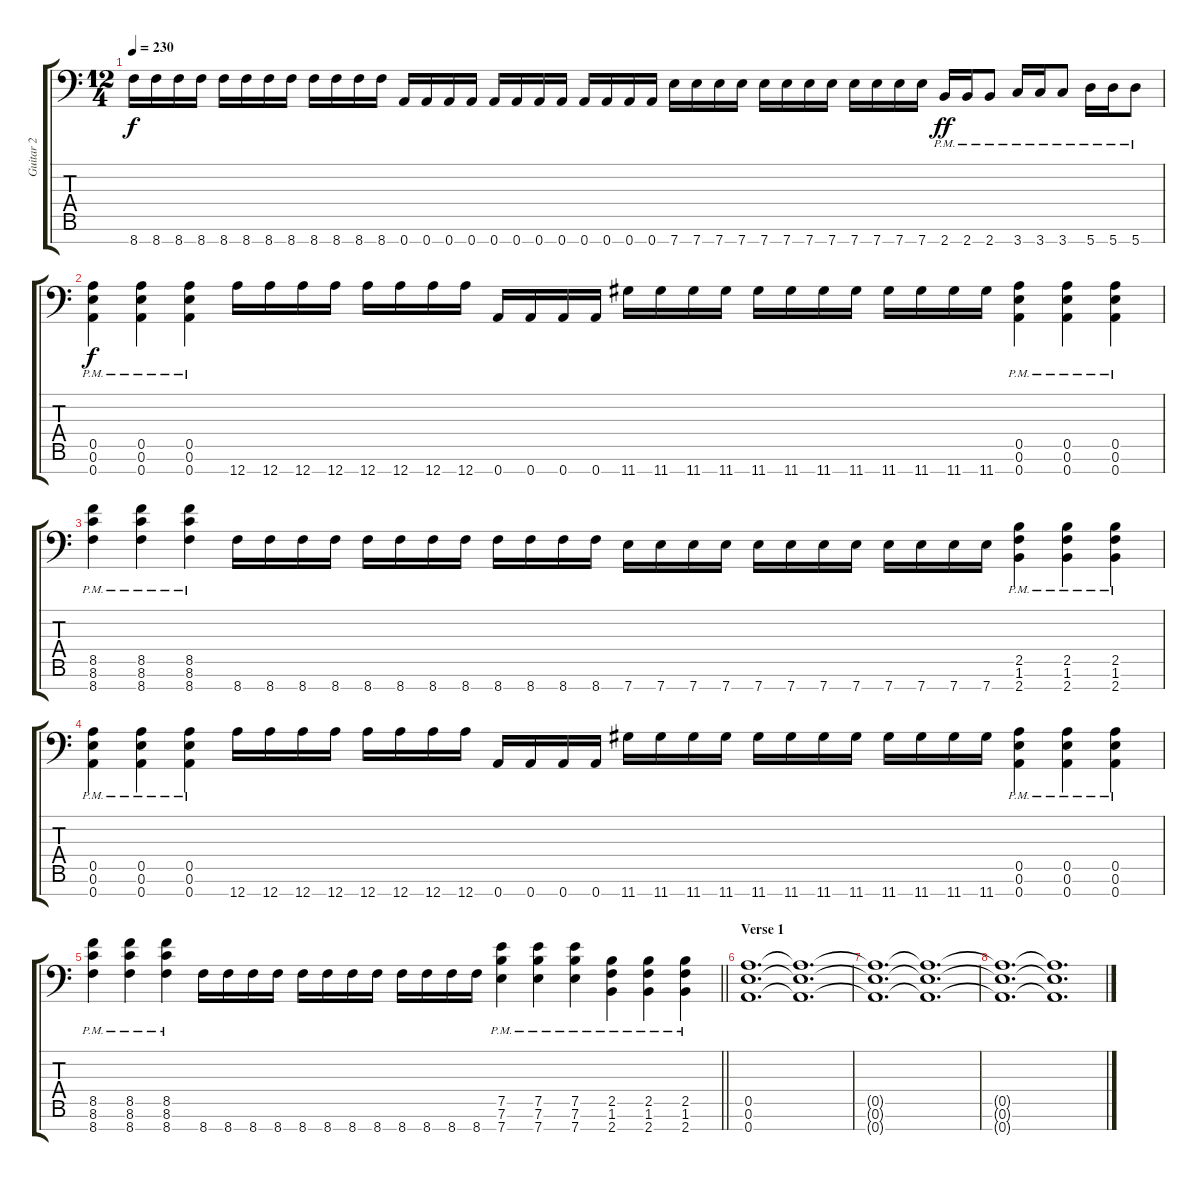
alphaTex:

\track ("Guitar 2" "Guitar 2") {instrument overdrivenguitar}
\staff {score tabs}
\tuning (E4 B3 G3 D3 A2 E2 A1) {hide}
\ts (12 4)
\tempo 230
\clef f4
\ks c
8.7.16{dy f} 8.7.16 8.7.16 8.7.16 8.7.16 8.7.16 8.7.16 8.7.16 8.7.16 8.7.16 8.7.16 8.7.16 0.7.16 0.7.16 0.7.16 0.7.16 0.7.16 0.7.16 0.7.16 0.7.16 0.7.16 0.7.16 0.7.16 0.7.16 7.7.16 7.7.16 7.7.16 7.7.16 7.7.16 7.7.16 7.7.16 7.7.16 7.7.16 7.7.16 7.7.16 7.7.16 2.7{pm}.16{dy ff} 2.7{pm}.16 2.7{pm}.8 3.7{pm}.16 3.7{pm}.16 3.7{pm}.8 5.7{pm}.16 5.7{pm}.16 5.7{pm}.8 |
(0.5{pm} 0.6{pm} 0.7{pm}).4{dy f} (0.5{pm} 0.6{pm} 0.7{pm}).4 (0.5{pm} 0.6{pm} 0.7{pm}).4 12.7.16 12.7.16 12.7.16 12.7.16 12.7.16 12.7.16 12.7.16 12.7.16 0.7.16 0.7.16 0.7.16 0.7.16 11.7.16 11.7.16 11.7.16 11.7.16 11.7.16 11.7.16 11.7.16 11.7.16 11.7.16 11.7.16 11.7.16 11.7.16 (0.5{pm} 0.6{pm} 0.7{pm}).4 (0.5{pm} 0.6{pm} 0.7{pm}).4 (0.5{pm} 0.6{pm} 0.7{pm}).4 |
(8.5{pm} 8.6{pm} 8.7{pm}).4 (8.5{pm} 8.6{pm} 8.7{pm}).4 (8.5{pm} 8.6{pm} 8.7{pm}).4 8.7.16 8.7.16 8.7.16 8.7.16 8.7.16 8.7.16 8.7.16 8.7.16 8.7.16 8.7.16 8.7.16 8.7.16 7.7.16 7.7.16 7.7.16 7.7.16 7.7.16 7.7.16 7.7.16 7.7.16 7.7.16 7.7.16 7.7.16 7.7.16 (2.5{pm} 1.6{pm} 2.7{pm}).4 (2.5{pm} 1.6{pm} 2.7{pm}).4 (2.5{pm} 1.6{pm} 2.7{pm}).4 |
(0.5{pm} 0.6{pm} 0.7{pm}).4 (0.5{pm} 0.6{pm} 0.7{pm}).4 (0.5{pm} 0.6{pm} 0.7{pm}).4 12.7.16 12.7.16 12.7.16 12.7.16 12.7.16 12.7.16 12.7.16 12.7.16 0.7.16 0.7.16 0.7.16 0.7.16 11.7.16 11.7.16 11.7.16 11.7.16 11.7.16 11.7.16 11.7.16 11.7.16 11.7.16 11.7.16 11.7.16 11.7.16 (0.5{pm} 0.6{pm} 0.7{pm}).4 (0.5{pm} 0.6{pm} 0.7{pm}).4 (0.5{pm} 0.6{pm} 0.7{pm}).4 |
\barLineRight lightlight
(8.5{pm} 8.6{pm} 8.7{pm}).4 (8.5{pm} 8.6{pm} 8.7{pm}).4 (8.5{pm} 8.6{pm} 8.7{pm}).4 8.7.16 8.7.16 8.7.16 8.7.16 8.7.16 8.7.16 8.7.16 8.7.16 8.7.16 8.7.16 8.7.16 8.7.16 (7.5{pm} 7.6{pm} 7.7{pm}).4 (7.5{pm} 7.6{pm} 7.7{pm}).4 (7.5{pm} 7.6{pm} 7.7{pm}).4 (2.5{pm} 1.6{pm} 2.7{pm}).4 (2.5{pm} 1.6{pm} 2.7{pm}).4 (2.5{pm} 1.6{pm} 2.7{pm}).4 |
\section ("" "Verse 1")
(0.5 0.6 0.7).1{d volume 12} (0.5{t} 0.6{t} 0.7{t}).1{d} |
(0.5{t} 0.6{t} 0.7{t}).1{d} (0.5{t} 0.6{t} 0.7{t}).1{d} |
(0.5{t} 0.6{t} 0.7{t}).1{d volume 8} (0.5{t} 0.6{t} 0.7{t}).1{d}
